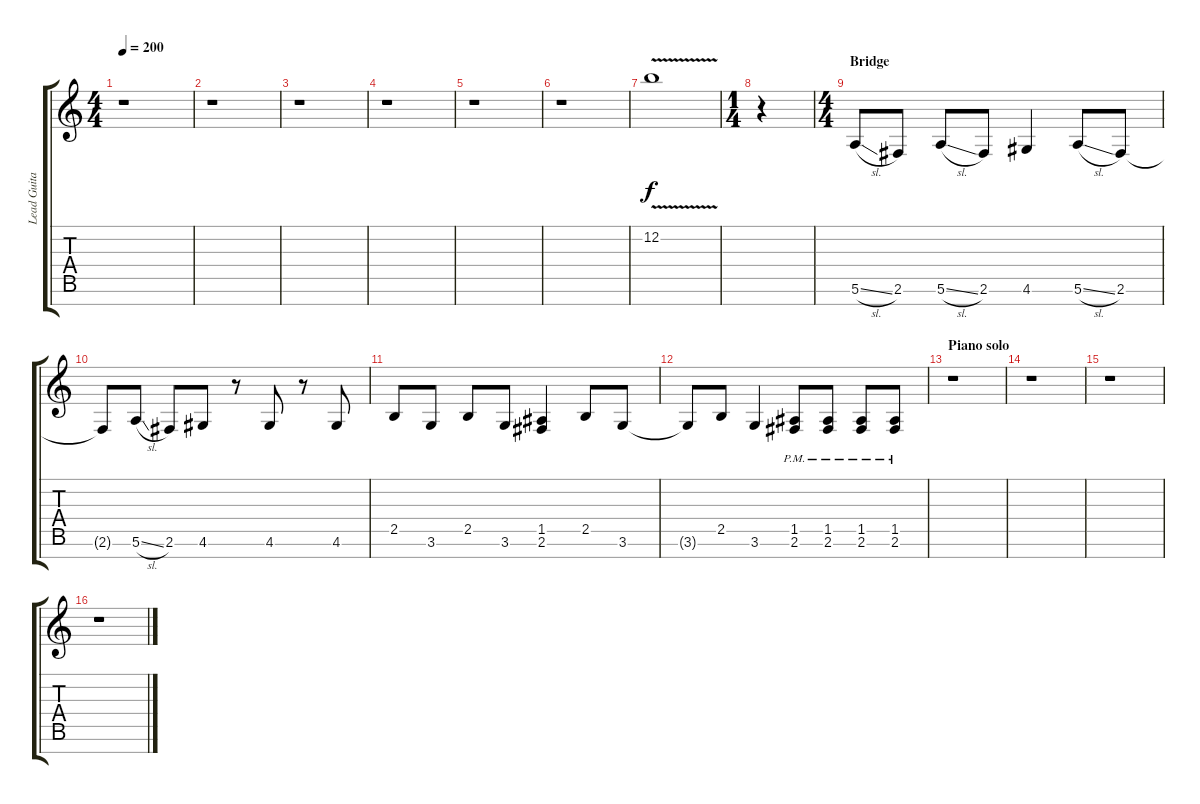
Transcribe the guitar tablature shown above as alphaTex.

\track ("Lead Guitar 2" "Lead Guita") {instrument overdrivenguitar}
\staff {score tabs}
\tuning (E4 B3 G3 D3 A2 E2 B1) {hide}
\ts (4 4)
\tempo 200
\clef g2
\ks c
r.1{dy f} |
r.1 |
r.1 |
r.1 |
r.1 |
r.1 |
12.2{v}.1 |
\ts (1 4)
r.4 |
\ts (4 4)
\section ("" "Bridge")
5.6{sl}.8 2.6.8 5.6{sl}.8 2.6.8 4.6.4 5.6{sl}.8 2.6.8 |
2.6{t}.8 5.6{sl}.8 2.6.8 4.6.8 r.8 4.6.8 r.8 4.6.8 |
2.5.8 3.6.8 2.5.8 3.6.8 (1.5 2.6).4 2.5.8 3.6.8 |
3.6{t}.8 2.5.8 3.6.4 (1.5{pm} 2.6{pm}).8 (1.5{pm} 2.6{pm}).8 (1.5{pm} 2.6{pm}).8 (1.5{pm} 2.6{pm}).8 |
\section ("" "Piano solo")
r.1 |
r.1 |
r.1 |
r.1
